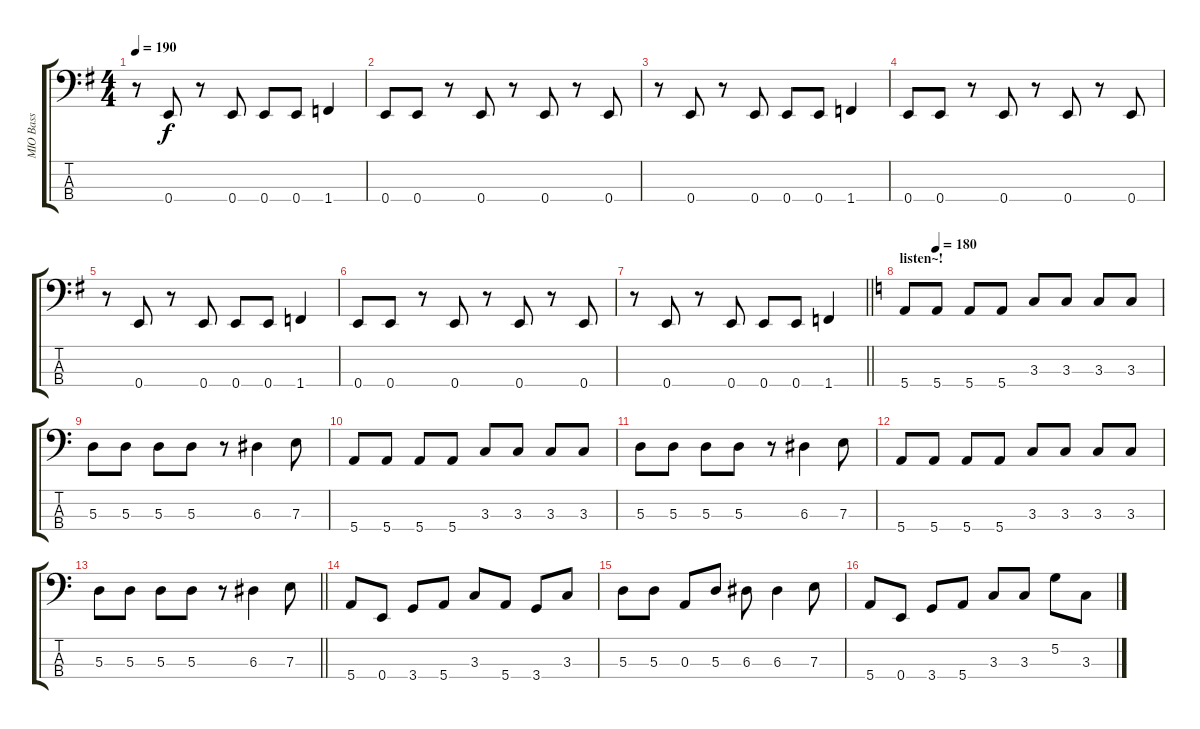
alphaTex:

\track ("MIO Bass" "MIO Bass") {instrument electricbassfinger}
\staff {score tabs}
\tuning (G2 D2 A1 E1) {hide}
\ts (4 4)
\tempo 190
\clef f4
\ks g
r.8{dy f} 0.4.8 r.8 0.4.8 0.4.8 0.4.8 1.4.4 |
0.4.8 0.4.8 r.8 0.4.8 r.8 0.4.8 r.8 0.4.8 |
r.8 0.4.8 r.8 0.4.8 0.4.8 0.4.8 1.4.4 |
0.4.8 0.4.8 r.8 0.4.8 r.8 0.4.8 r.8 0.4.8 |
r.8 0.4.8 r.8 0.4.8 0.4.8 0.4.8 1.4.4 |
0.4.8 0.4.8 r.8 0.4.8 r.8 0.4.8 r.8 0.4.8 |
\barLineRight lightlight
r.8 0.4.8 r.8 0.4.8 0.4.8 0.4.8 1.4.4 |
\section ("" "listen~!")
\tempo (180 0.125)
\ks c
5.4.8 5.4.8 5.4.8 5.4.8 3.3.8 3.3.8 3.3.8 3.3.8 |
5.3.8 5.3.8 5.3.8 5.3.8 r.8 6.3.4 7.3.8 |
5.4.8 5.4.8 5.4.8 5.4.8 3.3.8 3.3.8 3.3.8 3.3.8 |
5.3.8 5.3.8 5.3.8 5.3.8 r.8 6.3.4 7.3.8 |
5.4.8 5.4.8 5.4.8 5.4.8 3.3.8 3.3.8 3.3.8 3.3.8 |
\barLineRight lightlight
5.3.8 5.3.8 5.3.8 5.3.8 r.8 6.3.4 7.3.8 |
5.4.8 0.4.8 3.4.8 5.4.8 3.3.8 5.4.8 3.4.8 3.3.8 |
5.3.8 5.3.8 0.3.8 5.3.8 6.3.8 6.3.4 7.3.8 |
5.4.8 0.4.8 3.4.8 5.4.8 3.3.8 3.3.8 5.2.8 3.3.8
